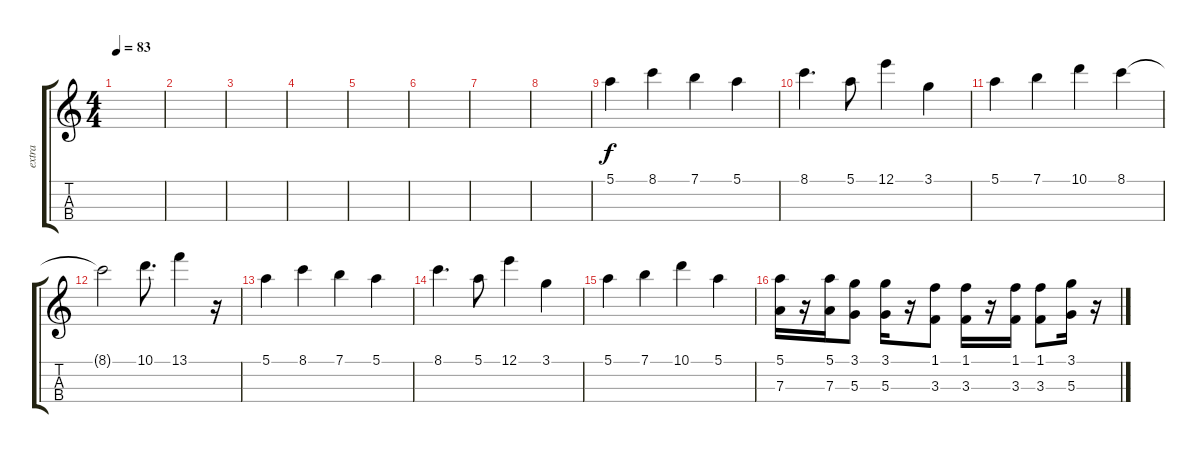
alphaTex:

\track ("extra" "extra") {instrument stringensemble1}
\staff {score tabs}
\tuning (E5 A4 D4 G3) {hide}
\ts (4 4)
\tempo 83
\clef g2
\ks c
|
|
|
|
|
|
|
|
5.1.4 8.1.4 7.1.4 5.1.4 |
8.1.4{d} 5.1.8 12.1.4 3.1.4 |
5.1.4 7.1.4 10.1.4 8.1.4 |
8.1{t}.2 10.1.8{d} 13.1.4 r.16 |
5.1.4 8.1.4 7.1.4 5.1.4 |
8.1.4{d} 5.1.8 12.1.4 3.1.4 |
5.1.4 7.1.4 10.1.4 5.1.4 |
(5.1 7.3).16 r.16 (5.1 7.3).16 (3.1 5.3).8 (3.1 5.3).16 r.16 (1.1 3.3).8 (1.1 3.3).16 r.16 (1.1 3.3).16 (1.1 3.3).8 (3.1 5.3).16 r.16
